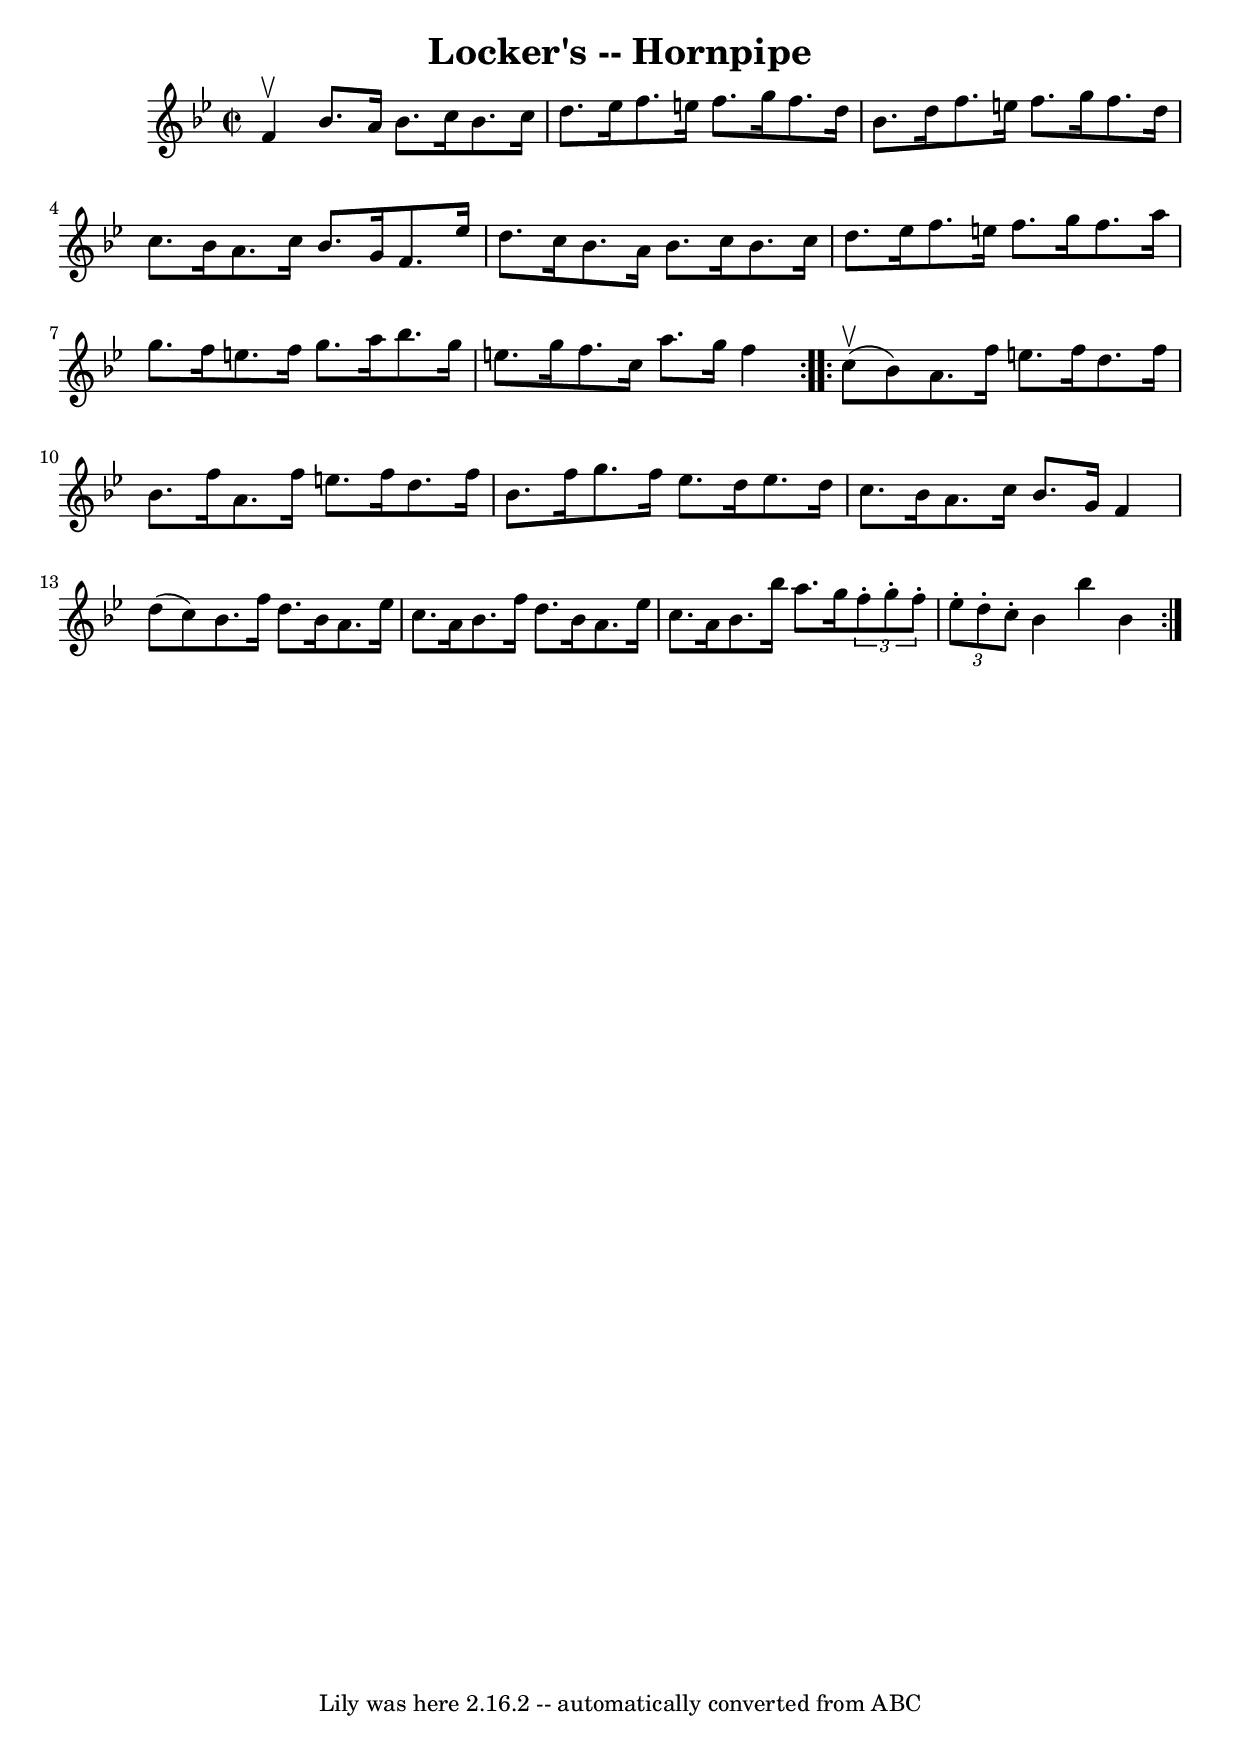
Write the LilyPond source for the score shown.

\version "2.16.2"
\include "Mammoth.ily"
\header {
  %% book = "Cole's 1000 Fiddle Tunes"
 crossRefNumber = "1"
 footnotes = ""
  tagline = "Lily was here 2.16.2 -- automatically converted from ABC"
  title = "Locker's -- Hornpipe"

}
voicedefault =  {



  \repeat volta 2 {

    \override Staff.TimeSignature #'style = #'C
    \time 2/2      \key bes \major f'4^\upbow  |
 bes'8. a'16 bes'8. c''16 bes'8. c''16 d''8. ees''16   |
 f''8. e''16 f''8. g''16 f''8. d''16 bes'8. d''16   |
 f''8. e''16 f''8. g''16 f''8. d''16 c''8. bes'16   |
 a'8. c''16 bes'8. g'16 f'8. ees''16 d''8. c''16   |
     |
 bes'8. a'16 bes'8. c''16 bes'8. c''16 d''8. ees''16   |
 f''8. e''16 f''8. g''16 f''8. a''16 g''8. f''16   |
 e''8. f''16 g''8. a''16 bes''8. g''16 e''8. g''16   |
 f''8. c''16 a''8. g''16 f''4  
  }     

  \repeat volta 2 { c''8 (^\upbow bes'8)  |
 a'8. f''16 e''8. f''16 d''8. f''16 bes'8. f''16   |
 a'8. f''16 e''8. f''16 d''8. f''16 bes'8. f''16   |
 g''8. f''16 ees''8. d''16 ees''8. d''16 c''8. bes'16   |
 a'8. c''16 bes'8. g'16 f'4 d''8 (c''8)  |
 bes'8. f''16 d''8. bes'16 a'8. ees''16 c''8. a'16   |
 bes'8. f''16 d''8. bes'16 a'8. ees''16 c''8. a'16    |
 bes'8. bes''16 a''8. g''16    \times 2/3 { f''8-.   
					 g''8-. f''8-. 
					     }   \times 2/3 { ees''8-. d''8-. c''8-.  							    }  |
    
 bes'4 bes''4 bes'4  
  }   

}

\score{
  <<

    \context Staff="default"
    {
      \voicedefault 
      
    }

  >>
  \layout {
    
  }
  \midi {
  }

}
